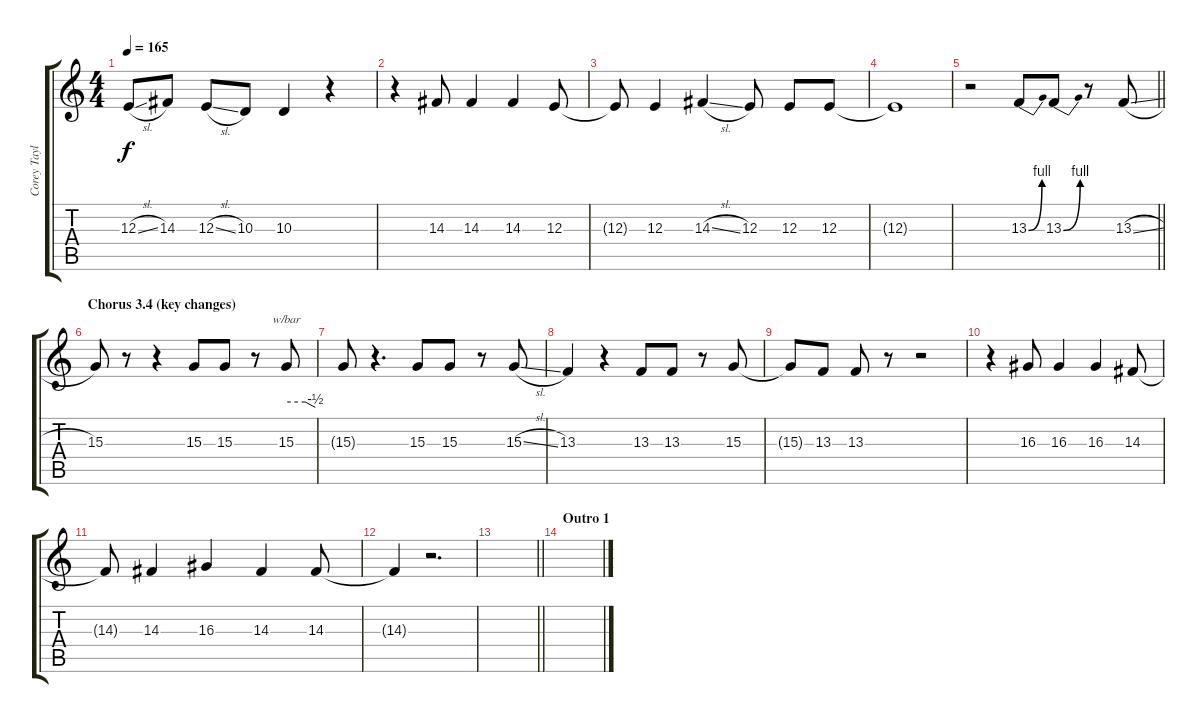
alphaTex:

\track ("Corey Taylor" "Corey Tayl") {instrument lead2sawtooth}
\staff {score tabs}
\tuning (Db4 Ab3 E3 B2 Gb2 B1) {hide}
\ts (4 4)
\tempo 165
\clef g2
\ks c
12.3{sl}.8{dy f} 14.3.8 12.3{sl}.8 10.3.8 10.3.4 r.4 |
r.4 14.3.8 14.3.4 14.3.4 12.3.8 |
12.3{t}.8 12.3.4 14.3{sl}.4 12.3.8 12.3.8 12.3.8 |
12.3{t}.1 |
\barLineRight lightlight
r.2 13.3{be (bend 0 0 60 4)}.8 13.3{be (bend 0 0 60 4)}.8 r.8 13.3{sl}.8 |
\section ("" "Chorus 3.4 (key changes)")
15.3.8 r.8 r.4 15.3.8 15.3.8 r.8 15.3.8{tbe (custom default 0 0 39 0 60 -2)} |
15.3{t}.8 r.4{d} 15.3.8 15.3.8 r.8 15.3{sl}.8 |
13.3.4 r.4 13.3.8 13.3.8 r.8 15.3.8 |
15.3{t}.8 13.3.8 13.3.8 r.8 r.2 |
r.4 16.3.8 16.3.4 16.3.4 14.3.8 |
14.3{t}.8 14.3.4 16.3.4 14.3.4 14.3.8 |
14.3{t}.4 r.2{d} |
\barLineRight lightlight
|
\section ("" "Outro 1")
